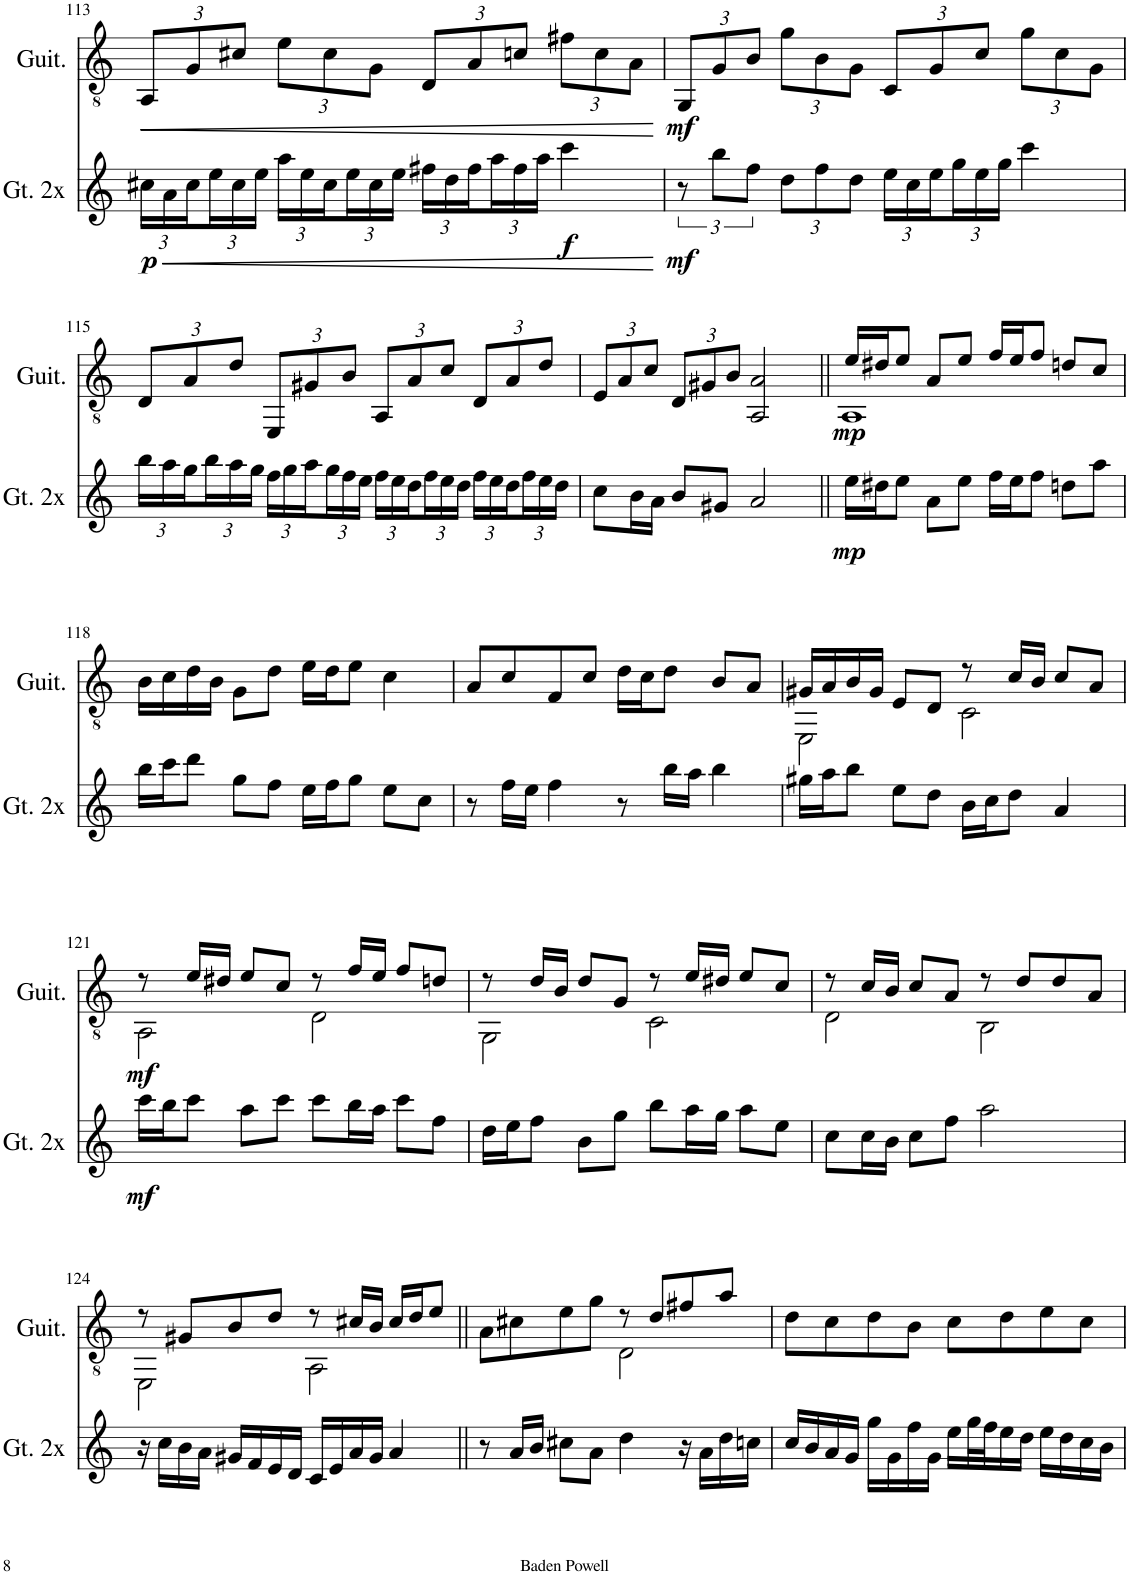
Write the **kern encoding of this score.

**kern	**dynam	**kern	**dynam
*part2	*part2	*part1	*part1
*staff2	*staff2	*staff1	*staff1
*I"Guitar (2x speed)	*	*I"Guitar	*
*I'Gt. 2x	*	*I'Guit.	*
!!LO:PB:g=z
*clefG2	*	*clefGv2	*
*k[]	*	*k[]	*
*M4/4	*	*M4/4	*
*Xbrackettup	*	*	*
=113	=113	=113	=113
!	!LO:HP:b	!	!
*	*	*Xbrackettup	*
!	!LO:DY:n=1:b	!	!LO:HP:b
24cc#X\LL	< p	12AA/L	<
24a\	.	.	.
24cc#\	.	12G/	.
24ee\	.	.	.
24cc#\	.	12c#X/J	.
24ee\JJ	.	.	.
24aa\LL	.	12e\L	.
24ee\	.	.	.
24cc#\	.	12c#\	.
24ee\	.	.	.
24cc#\	.	12G\J	.
24ee\JJ	.	.	.
24ff#X\LL	.	12D/L	.
24dd\	.	.	.
24ff#\	.	12A/	.
24aa\	.	.	.
24ff#\	.	12cn/J	.
24aa\JJ	.	.	.
!	!LO:DY:n=2:b	!	!
4ccc\	f	12f#X\L	.
.	.	12c\	.
.	.	12A\J	.
.	[	.	[
=114	=114	=114	=114
*brackettup	*	*	*
!	!LO:DY:b	!	!LO:DY:b
12r	mf	12GG/L	mf
12bb\L	.	12G/	.
12ff\J	.	12B/J	.
*Xbrackettup	*	*	*
12dd\L	.	12g\L	.
12ff\	.	12B\	.
12dd\J	.	12G\J	.
24ee\LL	.	12C/L	.
24cc\	.	.	.
24ee\	.	12G/	.
24gg\	.	.	.
24ee\	.	12c/J	.
24gg\JJ	.	.	.
4ccc\	.	12g\L	.
.	.	12c\	.
.	.	12G\J	.
!!LO:LB:g=z
=115	=115	=115	=115
24bb\LL	.	12D/L	.
24aa\	.	.	.
24gg\	.	12A/	.
24bb\	.	.	.
24aa\	.	12d/J	.
24gg\JJ	.	.	.
24ff\LL	.	12EE/L	.
24gg\	.	.	.
24aa\	.	12G#X/	.
24gg\	.	.	.
24ff\	.	12B/J	.
24ee\JJ	.	.	.
24ff\LL	.	12AA/L	.
24ee\	.	.	.
24dd\	.	12A/	.
24ff\	.	.	.
24ee\	.	12c/J	.
24dd\JJ	.	.	.
24ff\LL	.	12D/L	.
24ee\	.	.	.
24dd\	.	12A/	.
24ff\	.	.	.
24ee\	.	12d/J	.
24dd\JJ	.	.	.
=116	=116	=116	=116
8cc\L	.	12E/L	.
.	.	12A/	.
16b\L	.	.	.
.	.	12c/J	.
16a\JJ	.	.	.
8b/L	.	12D/L	.
.	.	12G#X/	.
8g#X/J	.	.	.
.	.	12B/J	.
2a/	.	2AA/ 2A/	.
=117||	=117||	=117||	=117||
*	*	*^	*
!	!LO:DY:b	!	!	!LO:DY:b
16ee\LL	mp	16e/LL	1AA	mp
16dd#X\J	.	16d#X/J	.	.
8ee\J	.	8e/J	.	.
8a\L	.	8A/L	.	.
8ee\J	.	8e/J	.	.
16ff\LL	.	16f/LL	.	.
16ee\J	.	16e/J	.	.
8ff\J	.	8f/J	.	.
8ddn\L	.	8dn/L	.	.
8aa\J	.	8c/J	.	.
*	*	*v	*v	*
!!LO:LB:g=z
=118	=118	=118	=118
16bb\LL	.	16B\LL	.
16ccc\J	.	16c\	.
8ddd\J	.	16d\	.
.	.	16B\JJ	.
8gg\L	.	8G\L	.
8ff\J	.	8d\J	.
16ee\LL	.	16e\LL	.
16ff\J	.	16d\J	.
8gg\J	.	8e\J	.
8ee\L	.	4c\	.
8cc\J	.	.	.
=119	=119	=119	=119
8r	.	8A/L	.
16ff\LL	.	8c/	.
16ee\JJ	.	.	.
4ff\	.	8F/	.
.	.	8c/J	.
8r	.	16d\LL	.
.	.	16c\J	.
16bb\LL	.	8d\J	.
16aa\JJ	.	.	.
4bb\	.	8B/L	.
.	.	8A/J	.
=120	=120	=120	=120
*	*	*^	*
16gg#X\LL	.	16G#X/LL	2EE\	.
16aa\J	.	16A/	.	.
8bb\J	.	16B/	.	.
.	.	16G#/JJ	.	.
8ee\L	.	8E/L	.	.
8dd\J	.	8D/J	.	.
16b\LL	.	8r	2C\	.
16cc\J	.	.	.	.
8dd\J	.	16c/LL	.	.
.	.	16B/JJ	.	.
4a/	.	8c/L	.	.
.	.	8A/J	.	.
!!LO:LB:g=z	!!
=121	=121	=121	=121	=121
!	!LO:DY:b	!	!	!LO:DY:b
16ccc\LL	mf	8r	2AA\	mf
16bb\J	.	.	.	.
8ccc\J	.	16e/LL	.	.
.	.	16d#X/JJ	.	.
8aa\L	.	8e/L	.	.
8ccc\J	.	8c/J	.	.
8ccc\L	.	8r	2D\	.
16bb\L	.	16f/LL	.	.
16aa\JJ	.	16e/JJ	.	.
8ccc\L	.	8f/L	.	.
8ff\J	.	8dn/J	.	.
=122	=122	=122	=122	=122
16dd\LL	.	8r	2GG\	.
16ee\J	.	.	.	.
8ff\J	.	16d/LL	.	.
.	.	16B/JJ	.	.
8b\L	.	8d/L	.	.
8gg\J	.	8G/J	.	.
8bb\L	.	8r	2C\	.
16aa\L	.	16e/LL	.	.
16gg\JJ	.	16d#X/JJ	.	.
8aa\L	.	8e/L	.	.
8ee\J	.	8c/J	.	.
=123	=123	=123	=123	=123
8cc\L	.	8r	2D\	.
16cc\L	.	16c/LL	.	.
16b\JJ	.	16B/JJ	.	.
8cc\L	.	8c/L	.	.
8ff\J	.	8A/J	.	.
2aa\	.	8r	2BB\	.
.	.	8d/L	.	.
.	.	8d/	.	.
.	.	8A/J	.	.
!!LO:LB:g=z	!!
=124	=124	=124	=124	=124
16r	.	8r	2EE\	.
16cc\LL	.	.	.	.
16b\	.	8G#X/L	.	.
16a\JJ	.	.	.	.
16g#X/LL	.	8B/	.	.
16f/	.	.	.	.
16e/	.	8d/J	.	.
16d/JJ	.	.	.	.
16c/LL	.	8r	2AA\	.
16e/	.	.	.	.
16a/	.	16c#X/LL	.	.
16g#/JJ	.	16B/JJ	.	.
4a/	.	16c#/LL	.	.
.	.	16d/J	.	.
.	.	8e/J	.	.
=125||	=125||	=125||	=125||	=125||
8r	.	8A\L	2ryy	.
16a/LL	.	8c#X\	.	.
16b/JJ	.	.	.	.
8cc#X\L	.	8e\	.	.
8a\J	.	8g\J	.	.
4dd\	.	8r	2D\	.
.	.	8d/L	.	.
16r	.	8f#X/	.	.
16a\LL	.	.	.	.
16dd\	.	8a/J	.	.
16ccn\JJ	.	.	.	.
*	*	*v	*v	*
=126	=126	=126	=126
16cc/LL	.	8d\L	.
16b/	.	.	.
16a/	.	8c\	.
16g/JJ	.	.	.
16gg\LL	.	8d\	.
16g\	.	.	.
16ff\	.	8B\J	.
16g\JJ	.	.	.
16ee\LL	.	8c\L	.
32gg\L	.	.	.
32ff\J	.	.	.
16ee\	.	8d\	.
16dd\JJ	.	.	.
16ee\LL	.	8e\	.
16dd\	.	.	.
16cc\	.	8c\J	.
16b\JJ	.	.	.
=	=	=	=
*-	*-	*-	*-
